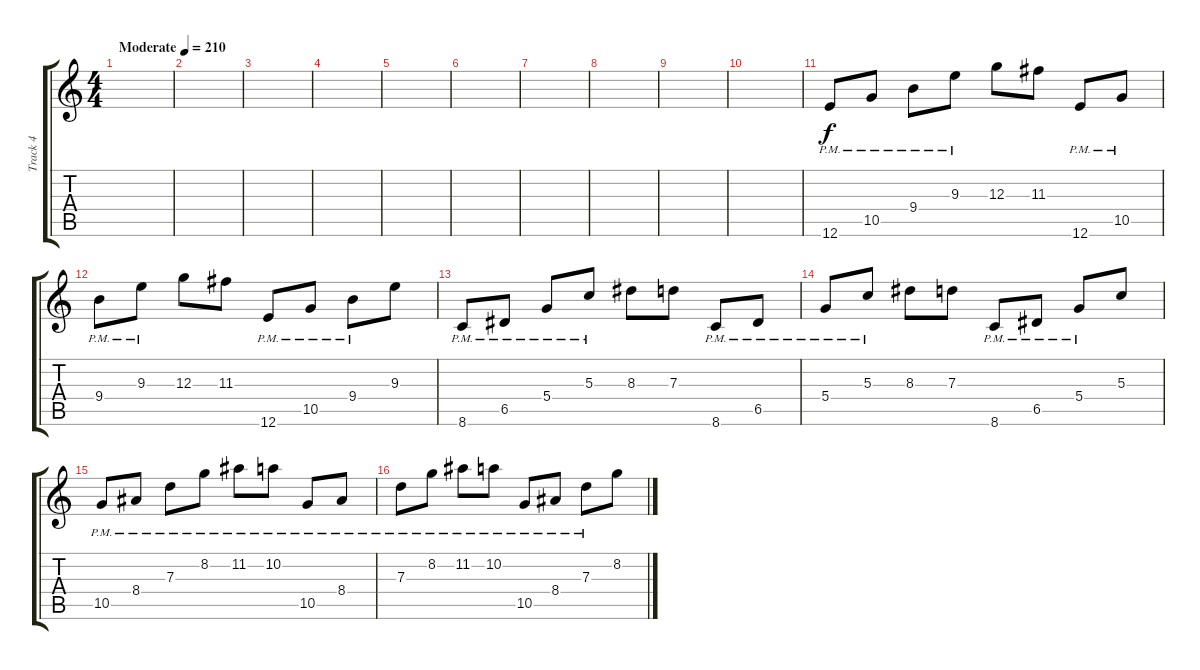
\track ("Track 4" "Track 4") {instrument overdrivenguitar}
\staff {score tabs}
\tuning (E4 B3 G3 D3 A2 E2) {hide}
\ts (4 4)
\tempo (210 "Moderate")
\clef g2
\ks c
|
|
|
|
|
|
|
|
|
|
12.6{pm}.8 10.5{pm}.8 9.4{pm}.8 9.3{pm}.8 12.3.8 11.3.8 12.6{pm}.8 10.5{pm}.8 |
9.4{pm}.8 9.3{pm}.8 12.3.8 11.3.8 12.6{pm}.8 10.5{pm}.8 9.4{pm}.8 9.3.8 |
8.6{pm}.8 6.5{pm}.8 5.4{pm}.8 5.3{pm}.8 8.3.8 7.3.8 8.6{pm}.8 6.5{pm}.8 |
5.4{pm}.8 5.3{pm}.8 8.3.8 7.3.8 8.6{pm}.8 6.5{pm}.8 5.4{pm}.8 5.3.8 |
10.5{pm}.8 8.4{pm}.8 7.3{pm}.8 8.2{pm}.8 11.2{pm}.8 10.2{pm}.8 10.5{pm}.8 8.4{pm}.8 |
7.3{pm}.8 8.2{pm}.8 11.2{pm}.8 10.2{pm}.8 10.5{pm}.8 8.4{pm}.8 7.3{pm}.8 8.2.8
